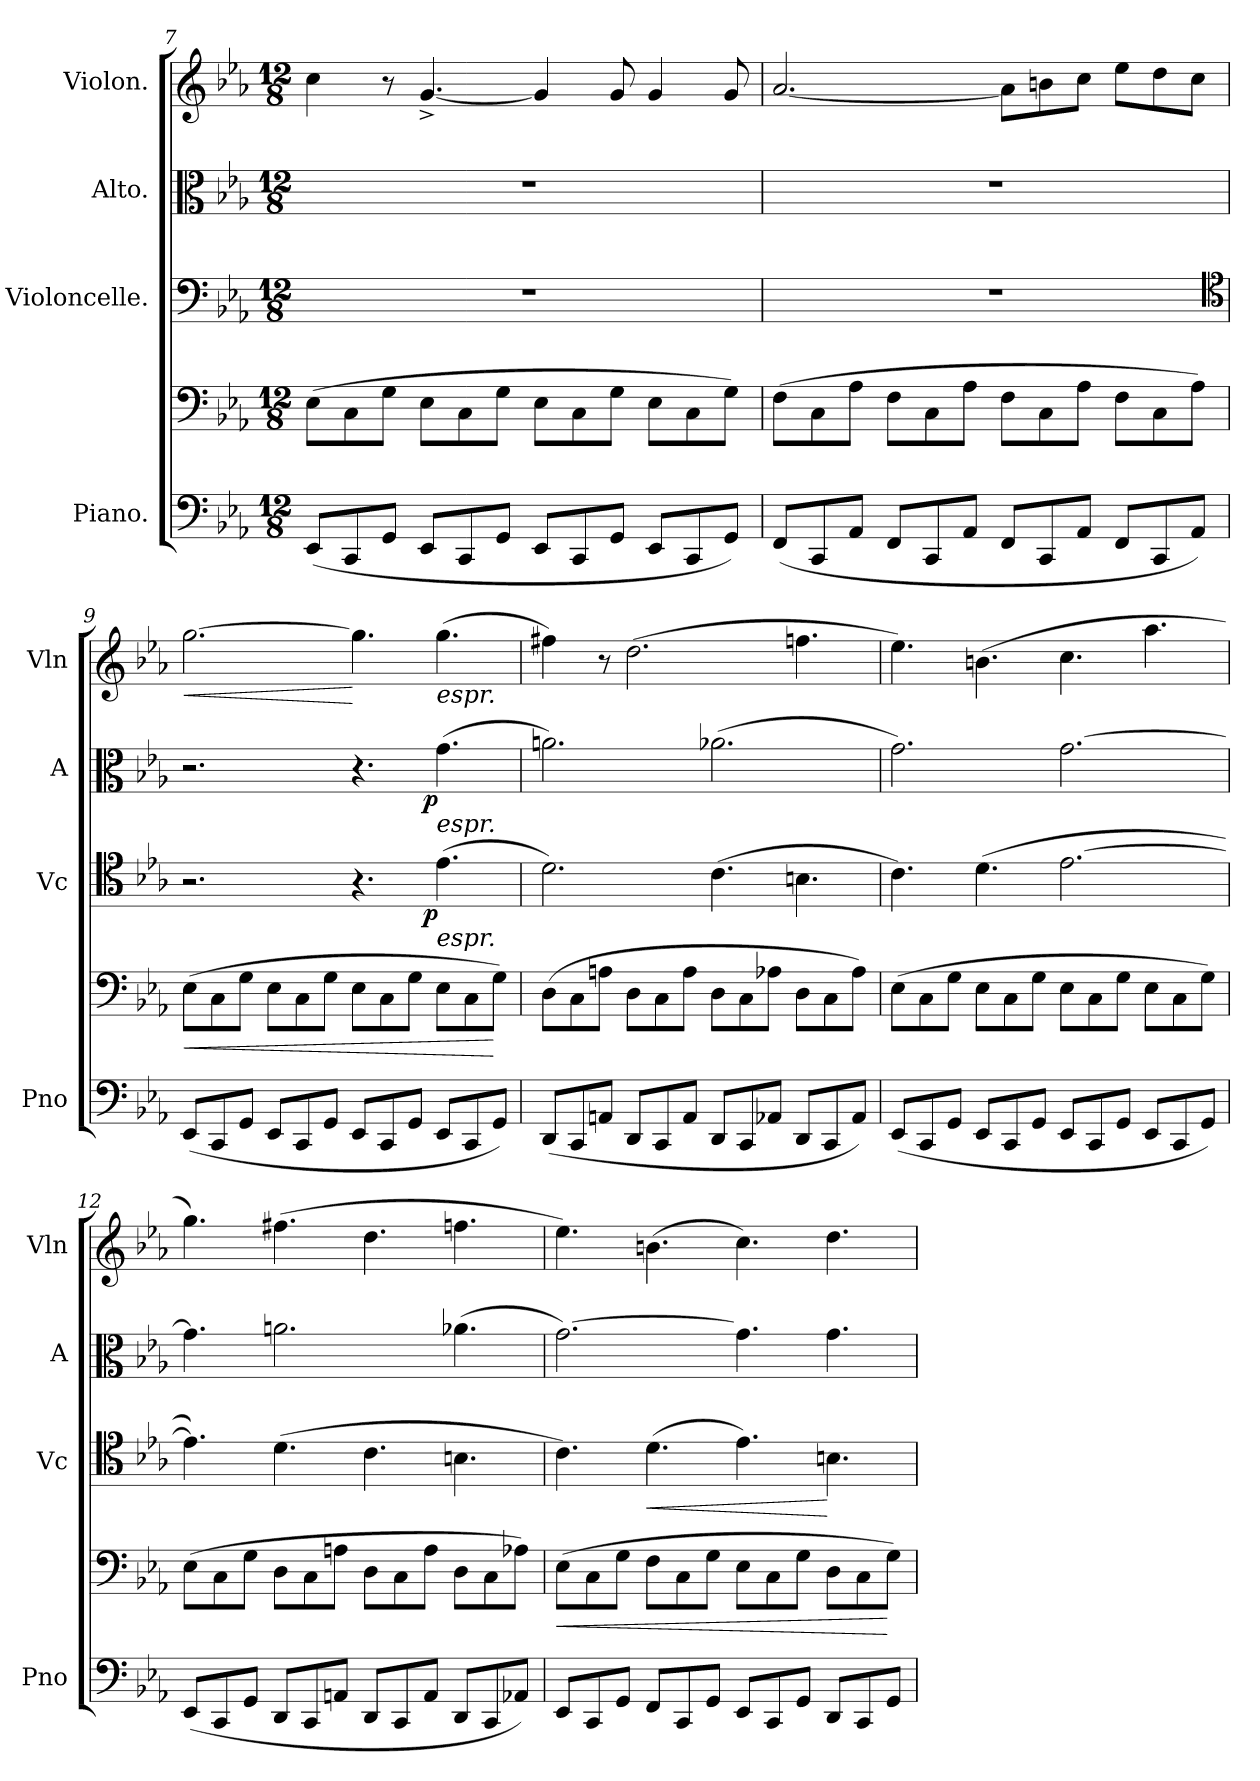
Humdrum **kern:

**kern	**kern	**dynam	**kern	**dynam	**kern	**dynam	**kern	**dynam
*part4	*part4	*part4	*part3	*part3	*part2	*part2	*part1	*part1
*staff5	*staff4	*staff4/5	*staff3	*staff3	*staff2	*staff2	*staff1	*staff1
*I"Piano.	*	*	*I"Violoncelle.	*	*I"Alto.	*	*I"Violon.	*
*I'Pno	*	*	*I'Vc	*	*I'A	*	*I'Vln	*
*clefF4	*clefF4	*	*clefF4	*	*clefC3	*	*clefG2	*
*k[b-e-a-]	*k[b-e-a-]	*	*k[b-e-a-]	*	*k[b-e-a-]	*	*k[b-e-a-]	*
*c:	*c:	*	*c:	*	*c:	*	*c:	*
*M12/8	*M12/8	*	*M12/8	*	*M12/8	*	*M12/8	*
=7	=7	=7	=7	=7	=7	=7	=7	=7
(8EE-/L	(8E-\L	.	1.r	.	1.r	.	4cc\	.
8CC/	8C\	.	.	.	.	.	.	.
8GG/J	8G\J	.	.	.	.	.	8r	.
8EE-/L	8E-\L	.	.	.	.	.	[4.g^/	.
8CC/	8C\	.	.	.	.	.	.	.
8GG/J	8G\J	.	.	.	.	.	.	.
8EE-/L	8E-\L	.	.	.	.	.	4g/]	.
8CC/	8C\	.	.	.	.	.	.	.
8GG/J	8G\J	.	.	.	.	.	8g/	.
8EE-/L	8E-\L	.	.	.	.	.	4g/	.
8CC/	8C\	.	.	.	.	.	.	.
8GG/J)	8G\J)	.	.	.	.	.	8g/	.
=8	=8	=8	=8	=8	=8	=8	=8	=8
(8FF/L	(8F\L	.	1.r	.	1.r	.	[2.a-/	.
8CC/	8C\	.	.	.	.	.	.	.
8AA-/J	8A-\J	.	.	.	.	.	.	.
8FF/L	8F\L	.	.	.	.	.	.	.
8CC/	8C\	.	.	.	.	.	.	.
8AA-/J	8A-\J	.	.	.	.	.	.	.
8FF/L	8F\L	.	.	.	.	.	8a-\L]	.
8CC/	8C\	.	.	.	.	.	8bn\	.
8AA-/J	8A-\J	.	.	.	.	.	8cc\J	.
8FF/L	8F\L	.	.	.	.	.	8ee-\L	.
8CC/	8C\	.	.	.	.	.	8dd\	.
8AA-/J)	8A-\J)	.	.	.	.	.	8cc\J	.
*	*	*	*clefC4	*	*	*	*	*
=9	=9	=9	=9	=9	=9	=9	=9	=9
!	!	!	!	!	!	!	!	!LO:HP:b
(8EE-/L	(8E-\L	<	2.r	.	2.r	.	[2.gg\	<
8CC/	8C\	.	.	.	.	.	.	.
8GG/J	8G\J	.	.	.	.	.	.	.
8EE-/L	8E-\L	.	.	.	.	.	.	.
8CC/	8C\	.	.	.	.	.	.	.
8GG/J	8G\J	.	.	.	.	.	.	.
8EE-/L	8E-\L	.	4.r	.	4.r	.	4.gg\]	[
8CC/	8C\	.	.	.	.	.	.	.
8GG/J	8G\J	.	.	.	.	.	.	.
!	!	!	!	!	!	!	!LO:TX:b:i:t=espr.	!
!	!	!	!	!	!LO:TX:b:i:t=espr.	!	!	!
!	!	!	!LO:TX:b:i:t=espr.	!	!	!	!	!
!	!	!	!	!LO:DY:rj	!	!LO:DY:rj	!	!
8EE-/L	8E-\L	.	(4.e-\	p	(4.g\	p	(4.gg\	.
8CC/	8C\	.	.	.	.	.	.	.
8GG/J)	8G\J)	[	.	.	.	.	.	.
=10	=10	=10	=10	=10	=10	=10	=10	=10
(8DD/L	(8D\L	.	2.d\)	.	2.an\)	.	4ff#X\)	.
8CC/	8C\	.	.	.	.	.	.	.
8AAn/J	8An\J	.	.	.	.	.	8r	.
8DD/L	8D\L	.	.	.	.	.	(2.dd\	.
8CC/	8C\	.	.	.	.	.	.	.
8AA/J	8A\J	.	.	.	.	.	.	.
8DD/L	8D\L	.	(4.c\	.	(2.a-X\	.	.	.
8CC/	8C\	.	.	.	.	.	.	.
8AA-X/J	8A-X\J	.	.	.	.	.	.	.
8DD/L	8D\L	.	4.Bn\	.	.	.	4.ffn\	.
8CC/	8C\	.	.	.	.	.	.	.
8AA-/J)	8A-\J)	.	.	.	.	.	.	.
=11	=11	=11	=11	=11	=11	=11	=11	=11
(8EE-/L	(8E-\L	.	4.c\)	.	2.g\)	.	4.ee-\)	.
8CC/	8C\	.	.	.	.	.	.	.
8GG/J	8G\J	.	.	.	.	.	.	.
8EE-/L	8E-\L	.	(4.d\	.	.	.	(4.bn\	.
8CC/	8C\	.	.	.	.	.	.	.
8GG/J	8G\J	.	.	.	.	.	.	.
8EE-/L	8E-\L	.	[2.e-\	.	[2.g\	.	4.cc\	.
8CC/	8C\	.	.	.	.	.	.	.
8GG/J	8G\J	.	.	.	.	.	.	.
8EE-/L	8E-\L	.	.	.	.	.	4.aa-\	.
8CC/	8C\	.	.	.	.	.	.	.
8GG/J)	8G\J)	.	.	.	.	.	.	.
=12	=12	=12	=12	=12	=12	=12	=12	=12
(8EE-/L	(8E-\L	.	4.e-\])	.	4.g\]	.	4.gg\)	.
8CC/	8C\	.	.	.	.	.	.	.
8GG/J	8G\J	.	.	.	.	.	.	.
8DD/L	8D\L	.	(4.d\	.	2.an\	.	(4.ff#X\	.
8CC/	8C\	.	.	.	.	.	.	.
8AAn/J	8An\J	.	.	.	.	.	.	.
8DD/L	8D\L	.	4.c\	.	.	.	4.dd\	.
8CC/	8C\	.	.	.	.	.	.	.
8AA/J	8A\J	.	.	.	.	.	.	.
8DD/L	8D\L	.	4.Bn\	.	(4.a-X\	.	4.ffn\	.
8CC/	8C\	.	.	.	.	.	.	.
8AA-X/J)	8A-X\J)	.	.	.	.	.	.	.
=13	=13	=13	=13	=13	=13	=13	=13	=13
8EE-/L	(8E-\L	<	4.c\)	.	[2.g\)	.	4.ee-\)	.
8CC/	8C\	.	.	.	.	.	.	.
8GG/J	8G\J	.	.	.	.	.	.	.
!	!	!	!	!LO:HP:b	!	!	!	!
8FF/L	8F\L	.	(4.d\	<	.	.	(4.bn\	.
8CC/	8C\	.	.	.	.	.	.	.
8GG/J	8G\J	.	.	.	.	.	.	.
8EE-/L	8E-\L	.	4.e-\)	.	4.g\]	.	4.cc\)	.
8CC/	8C\	.	.	.	.	.	.	.
8GG/J	8G\J	.	.	.	.	.	.	.
8DD/L	8D\L	.	4.Bn\	[	4.g\	.	4.dd\	.
8CC/	8C\	.	.	.	.	.	.	.
8GG/J	8G\J)	[	.	.	.	.	.	.
=	=	=	=	=	=	=	=	=
*-	*-	*-	*-	*-	*-	*-	*-	*-
